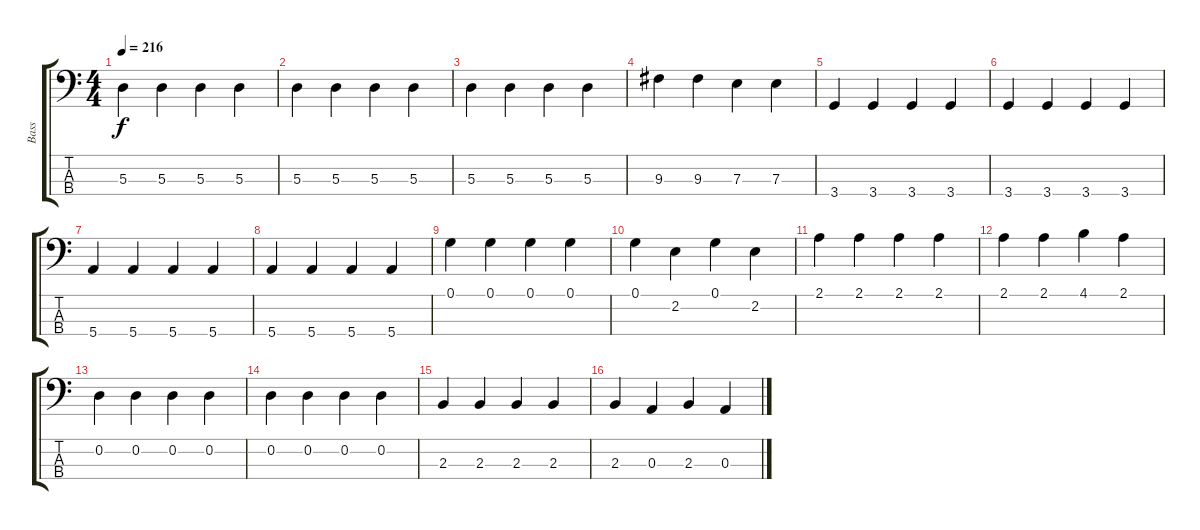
\track ("Bass" "Bass") {instrument electricbasspick}
\staff {score tabs}
\tuning (G2 D2 A1 E1) {hide}
\ts (4 4)
\tempo 216
\clef f4
\ks c
5.3.4{dy f} 5.3.4 5.3.4 5.3.4 |
5.3.4 5.3.4 5.3.4 5.3.4 |
5.3.4 5.3.4 5.3.4 5.3.4 |
9.3.4 9.3.4 7.3.4 7.3.4 |
3.4.4 3.4.4 3.4.4 3.4.4 |
3.4.4 3.4.4 3.4.4 3.4.4 |
5.4.4 5.4.4 5.4.4 5.4.4 |
5.4.4 5.4.4 5.4.4 5.4.4 |
0.1.4 0.1.4 0.1.4 0.1.4 |
0.1.4 2.2.4 0.1.4 2.2.4 |
2.1.4 2.1.4 2.1.4 2.1.4 |
2.1.4 2.1.4 4.1.4 2.1.4 |
0.2.4 0.2.4 0.2.4 0.2.4 |
0.2.4 0.2.4 0.2.4 0.2.4 |
2.3.4 2.3.4 2.3.4 2.3.4 |
2.3.4 0.3.4 2.3.4 0.3.4
